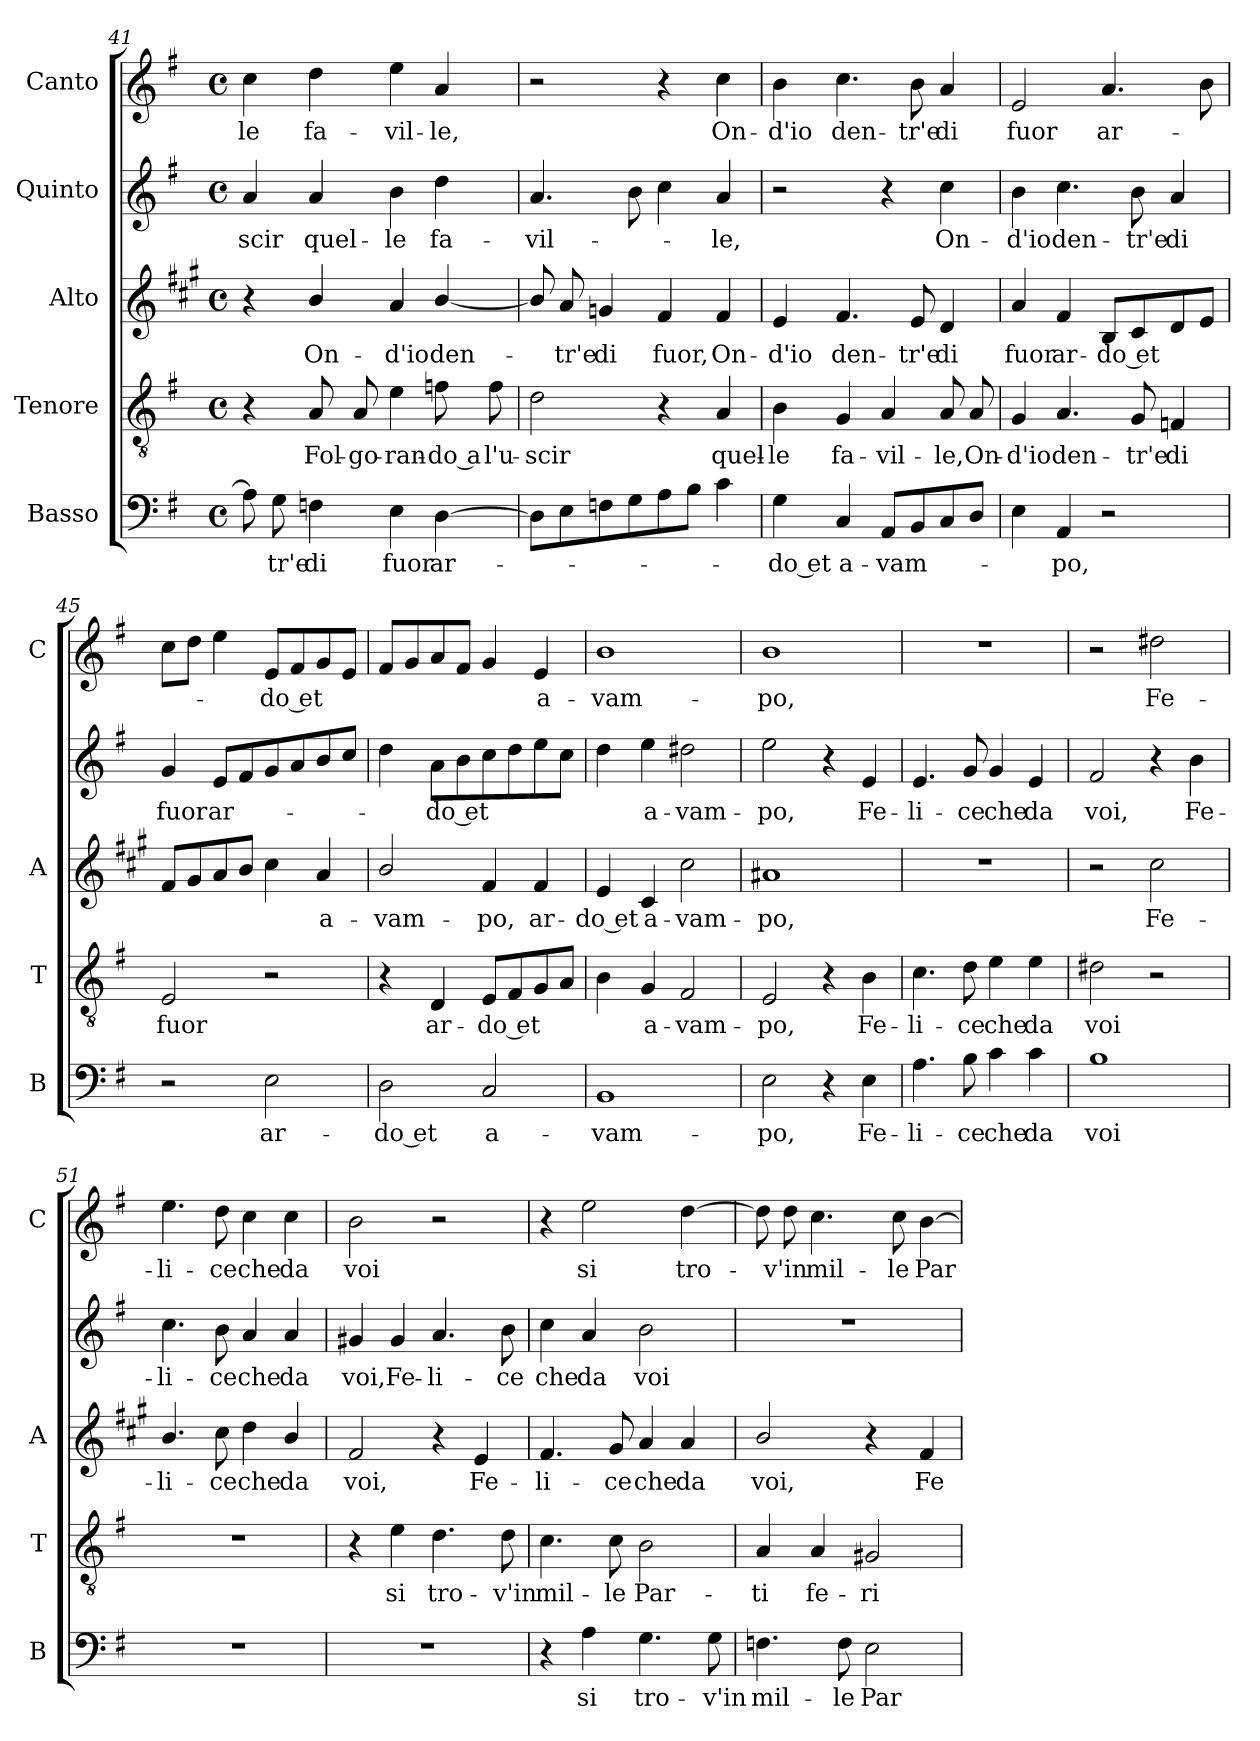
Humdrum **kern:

**kern	**text	**kern	**text	**kern	**text	**kern	**text	**kern	**text
*part5	*part5	*part4	*part4	*part3	*part3	*part2	*part2	*part1	*part1
*staff5	*staff5	*staff4	*staff4	*staff3	*staff3	*staff2	*staff2	*staff1	*staff1
*I"Basso	*	*I"Tenore	*	*I"Alto	*	*I"Quinto	*	*I"Canto	*
*I'B	*	*I'T	*	*I'A	*	*	*	*I'C	*
*clefF4	*	*clefGv2	*	*clefG2	*	*clefG2	*	*clefG2	*
*	*	*	*	*ITrd1c2	*	*	*	*	*
*k[f#]	*	*k[f#]	*	*k[f#]	*	*k[f#]	*	*k[f#]	*
*G:	*	*G:	*	*G:	*	*G:	*	*G:	*
*M4/4	*	*M4/4	*	*M4/4	*	*M4/4	*	*M4/4	*
*met(c)	*	*met(c)	*	*met(c)	*	*met(c)	*	*met(c)	*
=41	=41	=41	=41	=41	=41	=41	=41	=41	=41
!	!	!	!	!	!	!	!LO:LY:b	!	!LO:LY:b
8A\]	.	4r	.	4r	.	4a/	-scir	4cc\	-le
!	!LO:LY:b	!	!	!	!	!	!	!	!
8G\	-tr'e	.	.	.	.	.	.	.	.
!	!LO:LY:b	!	!LO:LY:b	!	!LO:LY:b	!	!LO:LY:b	!	!LO:LY:b
4Fn\	di	8A/	Fol-	4a/	On-	4a/	quel-	4dd\	fa-
!	!	!	!LO:LY:b	!	!	!	!	!	!
.	.	8A/	-go-	.	.	.	.	.	.
!	!LO:LY:b	!	!LO:LY:b	!	!LO:LY:b	!	!LO:LY:b	!	!LO:LY:b
4E\	fuor	4e\	-ran-	4g/	-d'io	4b\	-le	4ee\	-vil-
!	!LO:LY:b	!	!LO:LY:b	!	!LO:LY:b	!	!LO:LY:b	!	!LO:LY:b
[4D\	ar-	8fn\	-do a	[4a/	den-	4dd\	fa-	4a/	-le,
!	!	!	!LO:LY:b	!	!	!	!	!	!
.	.	8f\	l'u-	.	.	.	.	.	.
=42	=42	=42	=42	=42	=42	=42	=42	=42	=42
!	!	!	!LO:LY:b	!	!	!	!LO:LY:b	!	!
8D\L]	.	2d\	-scir	8a/]	.	4.a/	-vil-	2r	.
!	!	!	!	!	!LO:LY:b	!	!	!	!
8E\	.	.	.	8g/	-tr'e	.	.	.	.
!	!	!	!	!	!LO:LY:b	!	!	!	!
8Fn\	.	.	.	4fn/	di	.	.	.	.
8G\	.	.	.	.	.	8b\	.	.	.
!	!	!	!	!	!LO:LY:b	!	!	!	!
8A\	.	4r	.	4e/	fuor,	4cc\	.	4r	.
8B\J	.	.	.	.	.	.	.	.	.
!	!	!	!LO:LY:b	!	!LO:LY:b	!	!LO:LY:b	!	!LO:LY:b
4c\	.	4A/	quel-	4e/	On-	4a/	-le,	4cc\	On-
=43	=43	=43	=43	=43	=43	=43	=43	=43	=43
!	!LO:LY:b	!	!LO:LY:b	!	!LO:LY:b	!	!	!	!LO:LY:b
4G\	-do et	4B\	-le	4d/	-d'io	2r	.	4b\	-d'io
!	!LO:LY:b	!	!LO:LY:b	!	!LO:LY:b	!	!	!	!LO:LY:b
4C/	a-	4G/	fa-	4.e/	den-	.	.	4.cc\	den-
!	!LO:LY:b	!	!LO:LY:b	!	!	!	!	!	!
8AA/L	-vam-	4A/	-vil-	.	.	4r	.	.	.
!	!	!	!	!	!LO:LY:b	!	!	!	!LO:LY:b
8BB/	.	.	.	8d/	-tr'e	.	.	8b\	-tr'e
!	!	!	!LO:LY:b	!	!LO:LY:b	!	!LO:LY:b	!	!LO:LY:b
8C/	.	8A/	-le,	4c/	di	4cc\	On-	4a/	di
!	!	!	!LO:LY:b	!	!	!	!	!	!
8D/J	.	8A/	On-	.	.	.	.	.	.
!!LO:LB:g=z
=44	=44	=44	=44	=44	=44	=44	=44	=44	=44
!	!	!	!LO:LY:b	!	!LO:LY:b	!	!LO:LY:b	!	!LO:LY:b
4E\	.	4G/	-d'io	4g/	fuor	4b\	-d'io	2e/	fuor
!	!LO:LY:b	!	!LO:LY:b	!	!LO:LY:b	!	!LO:LY:b	!	!
4AA/	-po,	4.A/	den-	4e/	ar-	4.cc\	den-	.	.
!	!	!	!	!	!LO:LY:b	!	!	!	!LO:LY:b
2r	.	.	.	8A/L	-do et	.	.	4.a/	ar-
!	!	!	!LO:LY:b	!	!	!	!LO:LY:b	!	!
.	.	8G/	-tr'e	8B/	.	8b\	-tr'e	.	.
!	!	!	!LO:LY:b	!	!	!	!LO:LY:b	!	!
.	.	4Fn/	di	8c/	.	4a/	di	.	.
.	.	.	.	8d/J	.	.	.	8b\	.
=45	=45	=45	=45	=45	=45	=45	=45	=45	=45
!	!	!	!LO:LY:b	!	!	!	!LO:LY:b	!	!
2r	.	2E/	fuor	8e/L	.	4g/	fuor	8cc\L	.
.	.	.	.	8f#/	.	.	.	8dd\J	.
!	!	!	!	!	!	!	!LO:LY:b	!	!
.	.	.	.	8g/	.	8e/L	ar-	4ee\	.
.	.	.	.	8a/J	.	8f#/	.	.	.
!	!LO:LY:b	!	!	!	!	!	!	!	!LO:LY:b
2E\	ar-	2r	.	4b\	.	8g/	.	8e/L	-do et
.	.	.	.	.	.	8a/	.	8f#/	.
!	!	!	!	!	!LO:LY:b	!	!	!	!
.	.	.	.	4g/	a-	8b/	.	8g/	.
.	.	.	.	.	.	8cc/J	.	8e/J	.
=46	=46	=46	=46	=46	=46	=46	=46	=46	=46
!	!LO:LY:b	!	!	!	!LO:LY:b	!	!	!	!
2D\	-do et	4r	.	2a/	-vam-	4dd\	.	8f#/L	.
.	.	.	.	.	.	.	.	8g/	.
!	!	!	!LO:LY:b	!	!	!	!LO:LY:b	!	!
.	.	4D/	ar-	.	.	8a\L	-do et	8a/	.
.	.	.	.	.	.	8b\	.	8f#/J	.
!	!LO:LY:b	!	!LO:LY:b	!	!LO:LY:b	!	!	!	!
2C/	a-	8E/L	-do et	4e/	-po,	8cc\	.	4g/	.
.	.	8F#/	.	.	.	8dd\	.	.	.
!	!	!	!	!	!LO:LY:b	!	!	!	!LO:LY:b
.	.	8G/	.	4e/	ar-	8ee\	.	4e/	a-
.	.	8A/J	.	.	.	8cc\J	.	.	.
=47	=47	=47	=47	=47	=47	=47	=47	=47	=47
!	!LO:LY:b	!	!	!	!LO:LY:b	!	!	!	!LO:LY:b
1BB	-vam-	4B\	.	4d/	-do et	4dd\	.	1b	-vam-
!	!	!	!LO:LY:b	!	!LO:LY:b	!	!LO:LY:b	!	!
.	.	4G/	a-	4B/	a-	4ee\	a-	.	.
!	!	!	!LO:LY:b	!	!LO:LY:b	!	!LO:LY:b	!	!
.	.	2F#/	-vam-	2b\	-vam-	2dd#X\	-vam-	.	.
=48	=48	=48	=48	=48	=48	=48	=48	=48	=48
!	!LO:LY:b	!	!LO:LY:b	!	!LO:LY:b	!	!LO:LY:b	!	!LO:LY:b
2E\	-po,	2E/	-po,	1g#X	-po,	2ee\	-po,	1b	-po,
4r	.	4r	.	.	.	4r	.	.	.
!	!LO:LY:b	!	!LO:LY:b	!	!	!	!LO:LY:b	!	!
4E\	Fe-	4B\	Fe-	.	.	4e/	Fe-	.	.
=49	=49	=49	=49	=49	=49	=49	=49	=49	=49
!	!LO:LY:b	!	!LO:LY:b	!	!	!	!LO:LY:b	!	!
4.A\	-li-	4.c\	-li-	1r	.	4.e/	-li-	1r	.
!	!LO:LY:b	!	!LO:LY:b	!	!	!	!LO:LY:b	!	!
8B\	-ce	8d\	-ce	.	.	8g/	-ce	.	.
!	!LO:LY:b	!	!LO:LY:b	!	!	!	!LO:LY:b	!	!
4c\	che	4e\	che	.	.	4g/	che	.	.
!	!LO:LY:b	!	!LO:LY:b	!	!	!	!LO:LY:b	!	!
4c\	da	4e\	da	.	.	4e/	da	.	.
=50	=50	=50	=50	=50	=50	=50	=50	=50	=50
!	!LO:LY:b	!	!LO:LY:b	!	!	!	!LO:LY:b	!	!
1B	voi	2d#X\	voi	2r	.	2f#/	voi,	2r	.
!	!	!	!	!	!LO:LY:b	!	!	!	!LO:LY:b
.	.	2r	.	2b\	Fe-	4r	.	2dd#X\	Fe-
!	!	!	!	!	!	!	!LO:LY:b	!	!
.	.	.	.	.	.	4b\	Fe-	.	.
!!LO:PB:g=z
=51	=51	=51	=51	=51	=51	=51	=51	=51	=51
!	!	!	!	!	!LO:LY:b	!	!LO:LY:b	!	!LO:LY:b
1r	.	1r	.	4.a/	-li-	4.cc\	-li-	4.ee\	-li-
!	!	!	!	!	!LO:LY:b	!	!LO:LY:b	!	!LO:LY:b
.	.	.	.	8b\	-ce	8b\	-ce	8dd\	-ce
!	!	!	!	!	!LO:LY:b	!	!LO:LY:b	!	!LO:LY:b
.	.	.	.	4cc\	che	4a/	che	4cc\	che
!	!	!	!	!	!LO:LY:b	!	!LO:LY:b	!	!LO:LY:b
.	.	.	.	4a/	da	4a/	da	4cc\	da
=52	=52	=52	=52	=52	=52	=52	=52	=52	=52
!	!	!	!	!	!LO:LY:b	!	!LO:LY:b	!	!LO:LY:b
1r	.	4r	.	2e/	voi,	4g#X/	voi,	2b\	voi
!	!	!	!LO:LY:b	!	!	!	!LO:LY:b	!	!
.	.	4e\	si	.	.	4g#/	Fe-	.	.
!	!	!	!LO:LY:b	!	!	!	!LO:LY:b	!	!
.	.	4.d\	tro-	4r	.	4.a/	-li-	2r	.
!	!	!	!	!	!LO:LY:b	!	!	!	!
.	.	.	.	4d/	Fe-	.	.	.	.
!	!	!	!LO:LY:b	!	!	!	!LO:LY:b	!	!
.	.	8d\	-v'in	.	.	8b\	-ce	.	.
=53	=53	=53	=53	=53	=53	=53	=53	=53	=53
!	!	!	!LO:LY:b	!	!LO:LY:b	!	!LO:LY:b	!	!
4r	.	4.c\	mil-	4.e/	-li-	4cc\	che	4r	.
!	!LO:LY:b	!	!	!	!	!	!LO:LY:b	!	!LO:LY:b
4A\	si	.	.	.	.	4a/	da	2ee\	si
!	!	!	!LO:LY:b	!	!LO:LY:b	!	!	!	!
.	.	8c\	-le	8f#/	-ce	.	.	.	.
!	!LO:LY:b	!	!LO:LY:b	!	!LO:LY:b	!	!LO:LY:b	!	!
4.G\	tro-	2B\	Par-	4g/	che	2b\	voi	.	.
!	!	!	!	!	!LO:LY:b	!	!	!	!LO:LY:b
.	.	.	.	4g/	da	.	.	[4dd\	tro-
!	!LO:LY:b	!	!	!	!	!	!	!	!
8G\	-v'in	.	.	.	.	.	.	.	.
=54	=54	=54	=54	=54	=54	=54	=54	=54	=54
!	!LO:LY:b	!	!LO:LY:b	!	!LO:LY:b	!	!	!	!
4.Fn\	mil-	4A/	-ti	2a/	voi,	1r	.	8dd\]	.
!	!	!	!	!	!	!	!	!	!LO:LY:b
.	.	.	.	.	.	.	.	8dd\	-v'in
!	!	!	!LO:LY:b	!	!	!	!	!	!LO:LY:b
.	.	4A/	fe-	.	.	.	.	4.cc\	mil-
!	!LO:LY:b	!	!	!	!	!	!	!	!
8F\	-le	.	.	.	.	.	.	.	.
!	!LO:LY:b	!	!LO:LY:b	!	!	!	!	!	!
2E\	Par-	2G#X/	-ri-	4r	.	.	.	.	.
!	!	!	!	!	!	!	!	!	!LO:LY:b
.	.	.	.	.	.	.	.	8cc\	-le
!	!	!	!	!	!LO:LY:b	!	!	!	!LO:LY:b
.	.	.	.	4e/	Fe-	.	.	[4b\	Par-
=	=	=	=	=	=	=	=	=	=
*-	*-	*-	*-	*-	*-	*-	*-	*-	*-
